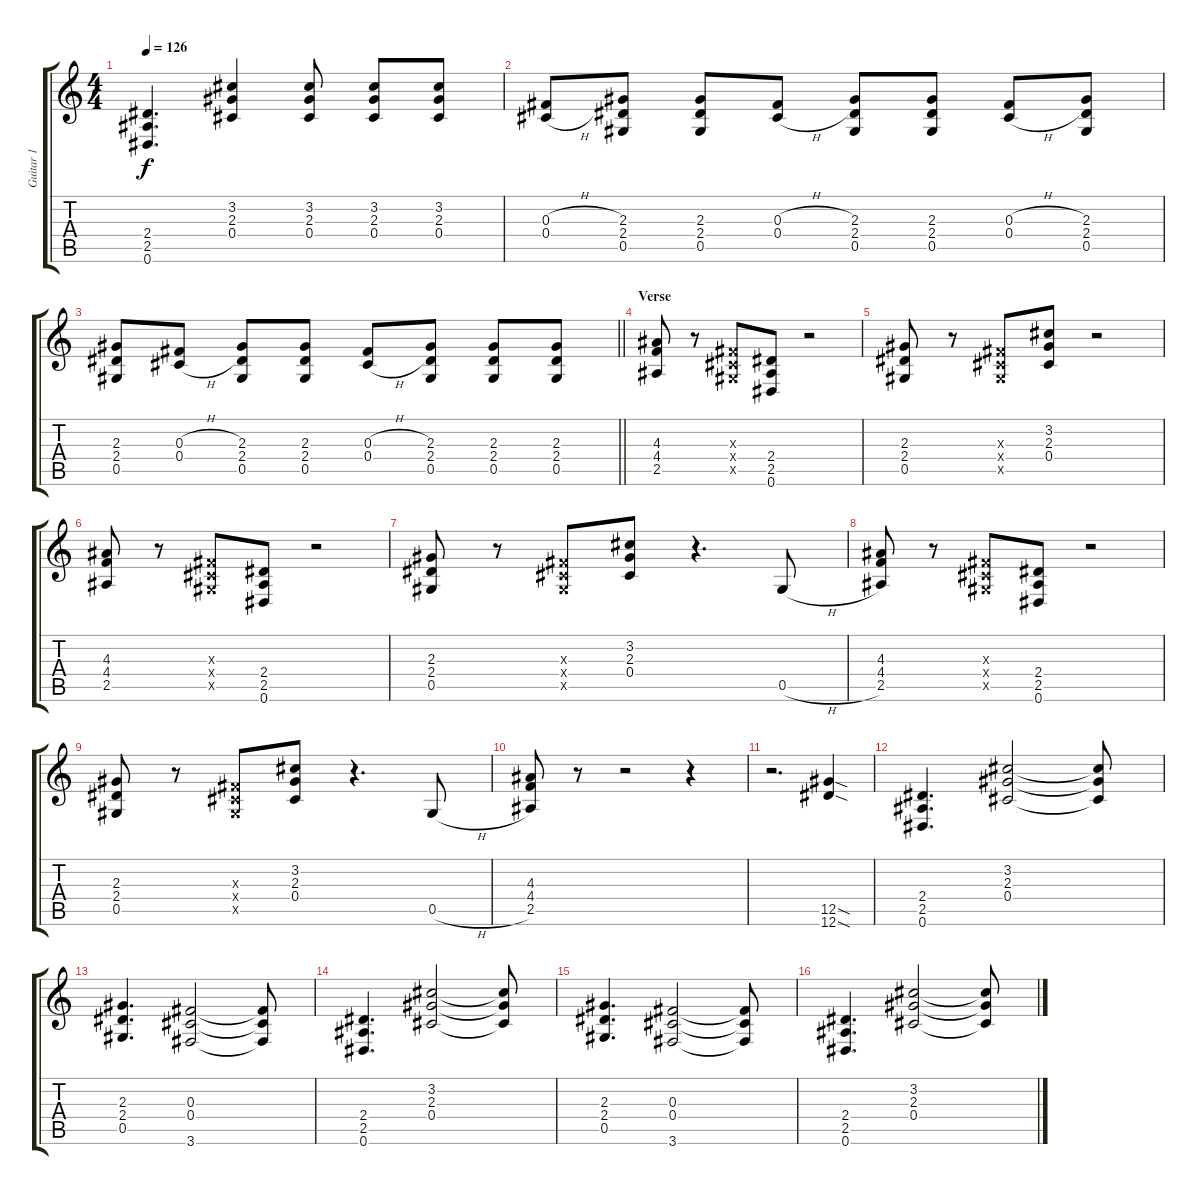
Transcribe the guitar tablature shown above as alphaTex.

\track ("Guitar 1" "Guitar 1") {instrument overdrivenguitar}
\staff {score tabs}
\tuning (Eb4 Bb3 Gb3 Db3 Ab2 Eb2) {hide}
\ts (4 4)
\tempo 126
\clef g2
\ks c
(2.4 2.5 0.6).4{d dy f} (3.2 2.3 0.4).4 (3.2 2.3 0.4).8 (3.2 2.3 0.4).8 (3.2 2.3 0.4).8 |
(0.3{h} 0.4{h}).8 (2.3 2.4 0.5).8 (2.3 2.4 0.5).8 (0.3{h} 0.4{h}).8 (2.3 2.4 0.5).8 (2.3 2.4 0.5).8 (0.3{h} 0.4{h}).8 (2.3 2.4 0.5).8 |
\barLineRight lightlight
(2.3 2.4 0.5).8 (0.3{h} 0.4{h}).8 (2.3 2.4 0.5).8 (2.3 2.4 0.5).8 (0.3{h} 0.4{h}).8 (2.3 2.4 0.5).8 (2.3 2.4 0.5).8 (2.3 2.4 0.5).8 |
\section ("" "Verse")
(4.3 4.4 2.5).8 r.8 (0.3{x} 0.4{x} 0.5{x}).8 (2.4 2.5 0.6).8 r.2 |
(2.3 2.4 0.5).8 r.8 (0.3{x} 0.4{x} 0.5{x}).8 (3.2 2.3 0.4).8 r.2 |
(4.3 4.4 2.5).8 r.8 (0.3{x} 0.4{x} 0.5{x}).8 (2.4 2.5 0.6).8 r.2 |
(2.3 2.4 0.5).8 r.8 (0.3{x} 0.4{x} 0.5{x}).8 (3.2 2.3 0.4).8 r.4{d} 0.5{h}.8 |
(4.3 4.4 2.5).8 r.8 (0.3{x} 0.4{x} 0.5{x}).8 (2.4 2.5 0.6).8 r.2 |
(2.3 2.4 0.5).8 r.8 (0.3{x} 0.4{x} 0.5{x}).8 (3.2 2.3 0.4).8 r.4{d} 0.5{h}.8 |
(4.3 4.4 2.5).8 r.8 r.2 r.4 |
r.2{d} (12.5{sod} 12.6{sod}).4 |
(2.4 2.5 0.6).4{d} (3.2 2.3 0.4).2 (3.2{t} 2.3{t} 0.4{t}).8 |
(2.3 2.4 0.5).4{d} (0.3 0.4 3.6).2 (0.3{t} 0.4{t} 3.6{t}).8 |
(2.4 2.5 0.6).4{d} (3.2 2.3 0.4).2 (3.2{t} 2.3{t} 0.4{t}).8 |
(2.3 2.4 0.5).4{d} (0.3 0.4 3.6).2 (0.3{t} 0.4{t} 3.6{t}).8 |
(2.4 2.5 0.6).4{d} (3.2 2.3 0.4).2 (3.2{t} 2.3{t} 0.4{t}).8
